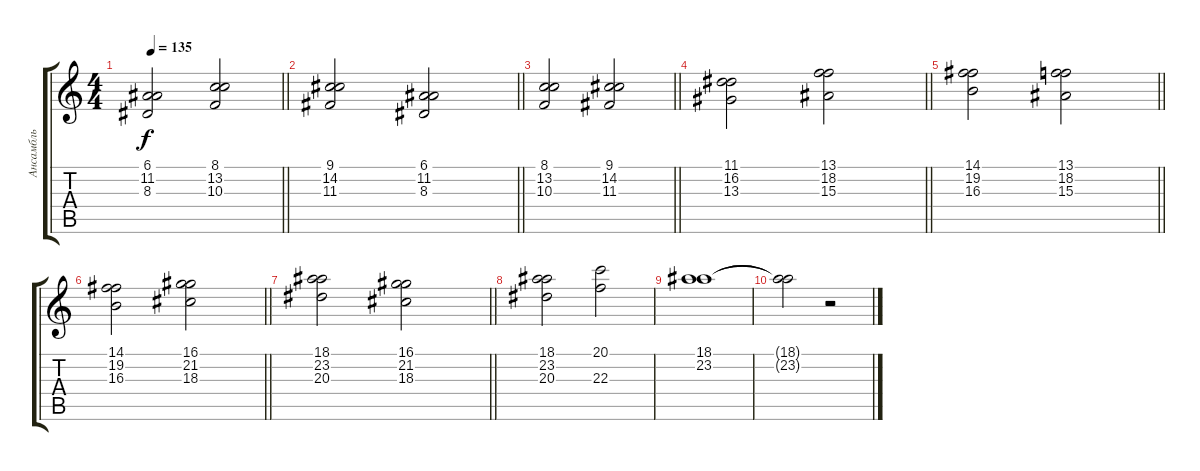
\track ("Ансамбль" "Ансамбль") {instrument synthstrings1}
\staff {score tabs}
\tuning (E4 B3 G3 D3 A2 E2) {hide}
\ts (4 4)
\tempo 135
\clef g2
\barLineRight lightlight
\ks c
(6.1 11.2 8.3).2{dy f volume 10} (8.1 13.2 10.3).2 |
\barLineRight lightlight
(9.1 14.2 11.3).2 (6.1 11.2 8.3).2 |
\barLineRight lightlight
(8.1 13.2 10.3).2 (9.1 14.2 11.3).2 |
\barLineRight lightlight
(11.1 16.2 13.3).2 (13.1 18.2 15.3).2 |
\barLineRight lightlight
(14.1 19.2 16.3).2 (13.1 18.2 15.3).2 |
\barLineRight lightlight
(14.1 19.2 16.3).2 (16.1 21.2 18.3).2 |
\barLineRight lightlight
(18.1 23.2 20.3).2 (16.1 21.2 18.3).2 |
(18.1 23.2 20.3).2 (20.1 22.3).2 |
(18.1 23.2).1{volume 12} |
(18.1{t} 23.2{t}).2 r.2
